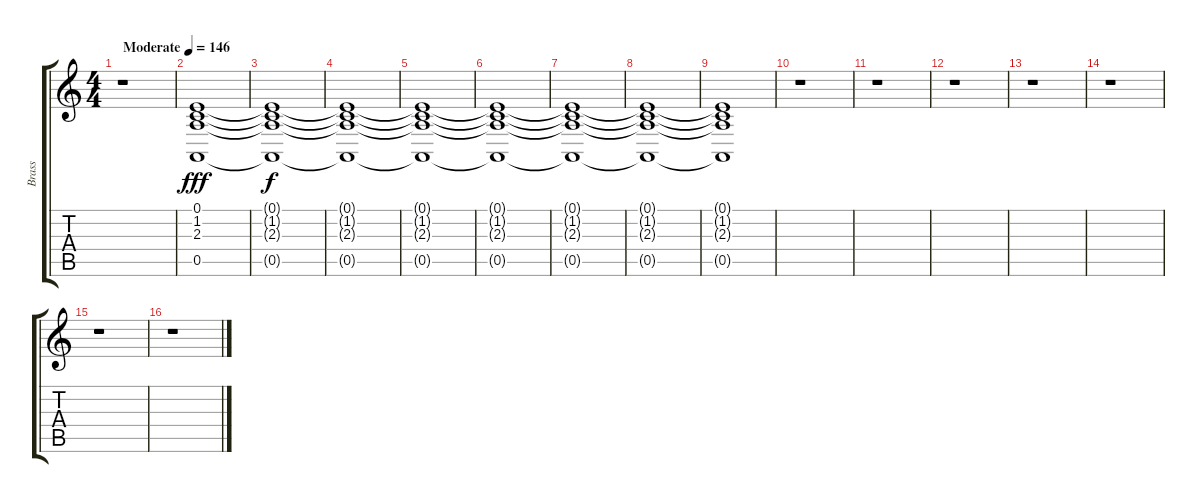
\track ("Brass" "Brass") {instrument synthbrass1}
\staff {score tabs}
\tuning (E4 B3 G3 D3 A2 E2) {hide}
\ts (4 4)
\tempo (146 "Moderate")
\clef g2
\ks c
r.1{dy fff instrument synthbrass1} |
(0.1 1.2 2.3 0.5).1 |
(0.1{t} 1.2{t} 2.3{t} 0.5{t}).1{dy f} |
(0.1{t} 1.2{t} 2.3{t} 0.5{t}).1 |
(0.1{t} 1.2{t} 2.3{t} 0.5{t}).1 |
(0.1{t} 1.2{t} 2.3{t} 0.5{t}).1 |
(0.1{t} 1.2{t} 2.3{t} 0.5{t}).1 |
(0.1{t} 1.2{t} 2.3{t} 0.5{t}).1 |
(0.1{t} 1.2{t} 2.3{t} 0.5{t}).1 |
r.1 |
r.1 |
r.1 |
r.1 |
r.1 |
r.1 |
r.1
